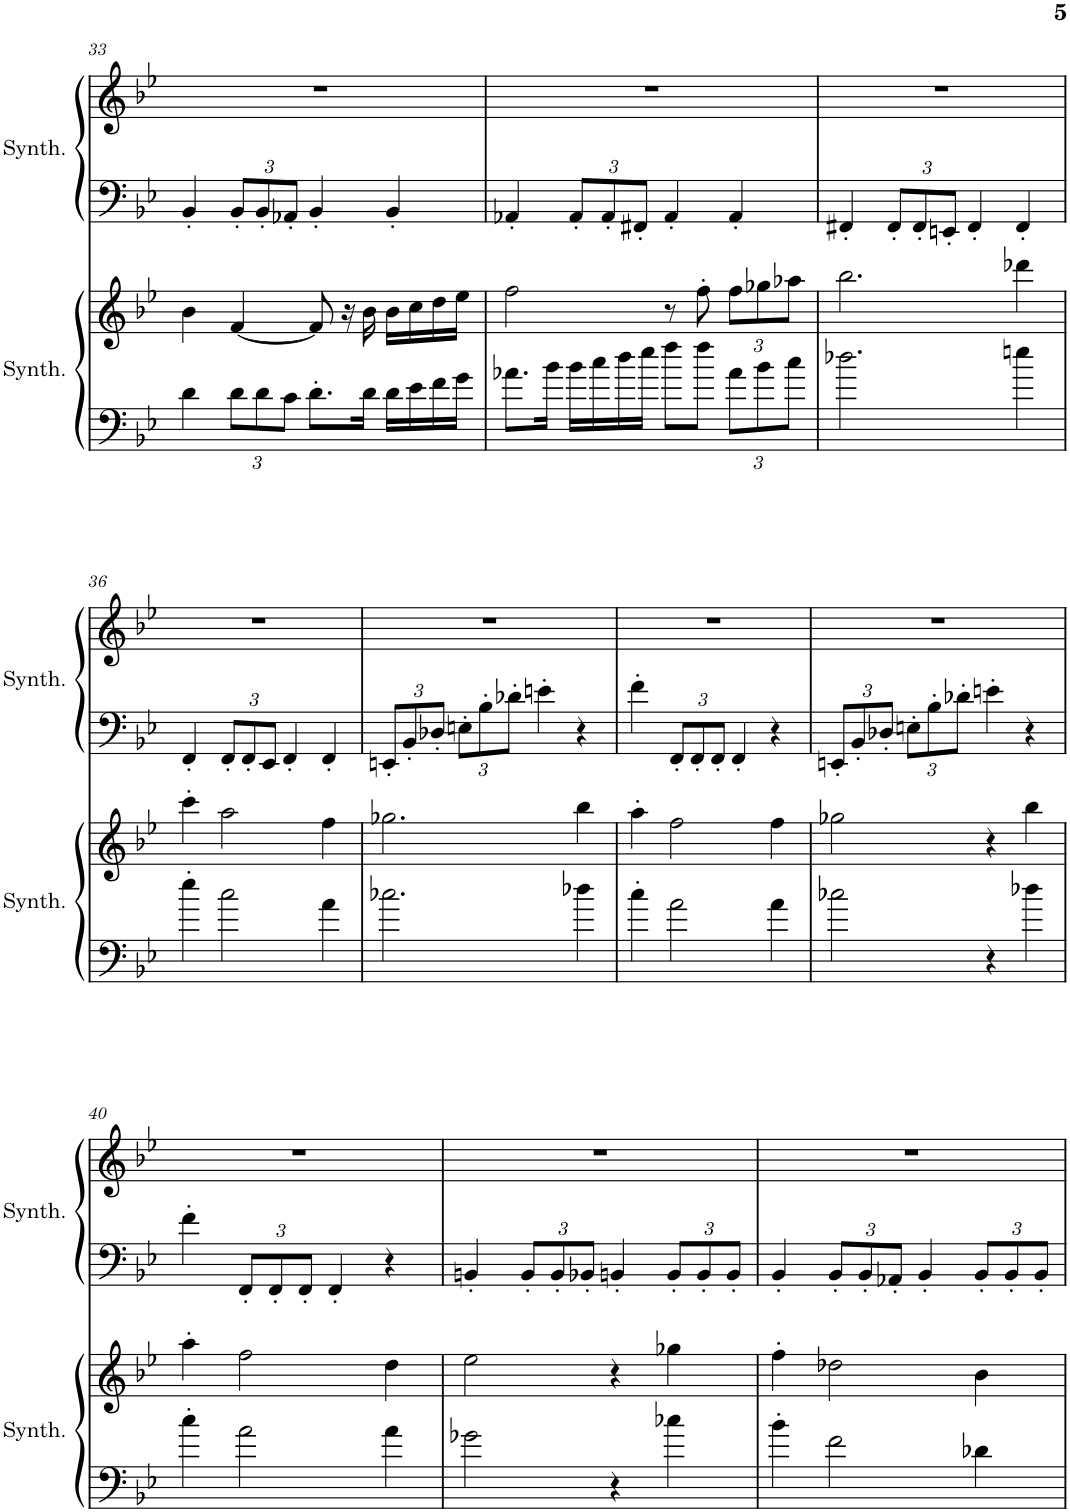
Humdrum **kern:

**kern	**kern	**kern	**kern
*part2	*part2	*part1	*part1
*staff4	*staff3	*staff2	*staff1
*I"Synthétiseur de créneaux	*	*I"Synthétiseur de dents de scie	*
*I'Synth.	*	*I'Synth.	*
!!LO:PB:g=z
*clefF4	*clefG2	*clefF4	*clefG2
*k[b-e-]	*k[b-e-]	*k[b-e-]	*k[b-e-]
*M4/4	*M4/4	*M4/4	*M4/4
=33	=33	=33	=33
4d\	4b-\	4BB-'/	1r
*Xbrackettup	*	*Xbrackettup	*
12d\L	[4f/	12BB-'/L	.
12d\	.	12BB-'/	.
12c\J	.	12AA-X'/J	.
8.d'\L	8f/]	4BB-'/	.
.	16r	.	.
16d\Jk	16b-\	.	.
16d\LL	16b-\LL	4BB-'/	.
16e-\	16cc\	.	.
16f\	16dd\	.	.
16g\JJ	16ee-\JJ	.	.
=34	=34	=34	=34
8.a-X\L	2ff\	4AA-X'/	1r
16b-\Jk	.	.	.
16b-\LL	.	12AA-'/L	.
16cc\	.	.	.
.	.	12AA-'/	.
16dd\	.	.	.
.	.	12FF#X'/J	.
16ee-\JJ	.	.	.
8ff\L	8r	4AA-'/	.
8ff\J	8ff'\	.	.
*	*Xbrackettup	*	*
12a-\L	12ff\L	4AA-'/	.
12b-\	12gg-X\	.	.
12cc\J	12aa-X\J	.	.
=35	=35	=35	=35
2.dd-X\	2.bb-\	4FF#X'/	1r
.	.	12FF#'/L	.
.	.	12FF#'/	.
.	.	12EEn'/J	.
.	.	4FF#'/	.
4een\	4ddd-X\	4FF#'/	.
!!LO:LB:g=z
=36	=36	=36	=36
4ee-'\	4ccc'\	4FF'/	1r
2cc\	2aa\	12FF'/L	.
.	.	12FF'/	.
.	.	12EE-/J	.
.	.	4FF'/	.
4a\	4ff\	4FF'/	.
=37	=37	=37	=37
2.cc-X\	2.gg-X\	12EEn'/L	1r
.	.	12BB-'/	.
.	.	12D-X'/J	.
.	.	12En'\L	.
.	.	12B-'\	.
.	.	12d-X'\J	.
.	.	4en'\	.
4dd-X\	4bb-\	4r	.
=38	=38	=38	=38
4cc'\	4aa'\	4f'\	1r
2a\	2ff\	12FF'/L	.
.	.	12FF'/	.
.	.	12FF'/J	.
.	.	4FF'/	.
4a\	4ff\	4r	.
=39	=39	=39	=39
2cc-X\	2gg-X\	12EEn'/L	1r
.	.	12BB-'/	.
.	.	12D-X'/J	.
.	.	12En'\L	.
.	.	12B-'\	.
.	.	12d-X'\J	.
4r	4r	4en'\	.
4dd-X\	4bb-\	4r	.
!!LO:LB:g=z
=40	=40	=40	=40
4cc'\	4aa'\	4f'\	1r
2a\	2ff\	12FF'/L	.
.	.	12FF'/	.
.	.	12FF'/J	.
.	.	4FF'/	.
4a\	4dd\	4r	.
=41	=41	=41	=41
2g-X\	2ee-\	4BBn'/	1r
.	.	12BB'/L	.
.	.	12BB'/	.
.	.	12BB-X'/J	.
4r	4r	4BBn'/	.
4cc-X\	4gg-X\	12BB'/L	.
.	.	12BB'/	.
.	.	12BB'/J	.
=42	=42	=42	=42
4b-'\	4ff'\	4BB-'/	1r
2f\	2dd-X\	12BB-'/L	.
.	.	12BB-'/	.
.	.	12AA-X'/J	.
.	.	4BB-'/	.
4d-X\	4b-\	12BB-'/L	.
.	.	12BB-'/	.
.	.	12BB-'/J	.
=	=	=	=
*-	*-	*-	*-
